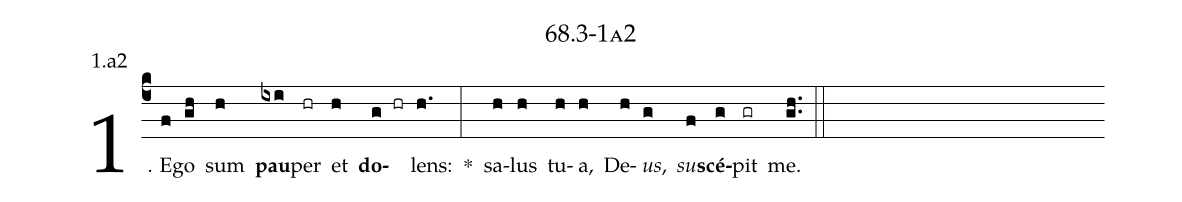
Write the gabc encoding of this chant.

name: 68.3-1a2;
annotation: 1.a2;
%%
(c4)1. E(f)go(gh) sum(h) <b>pau</b>(ixi)per(hr) et(h) <b>do</b>(g hr)lens:(h.) *(:) sa(h)lus(h) tu(h)a,(h) De(h)<i>us</i>,(g) <i>su</i>(f)<b>scé</b>(g)pit(gr) me.(gh..) (::)


%E(h) u(h) o(g) u(f) a(g) e.(gh..) (::)
